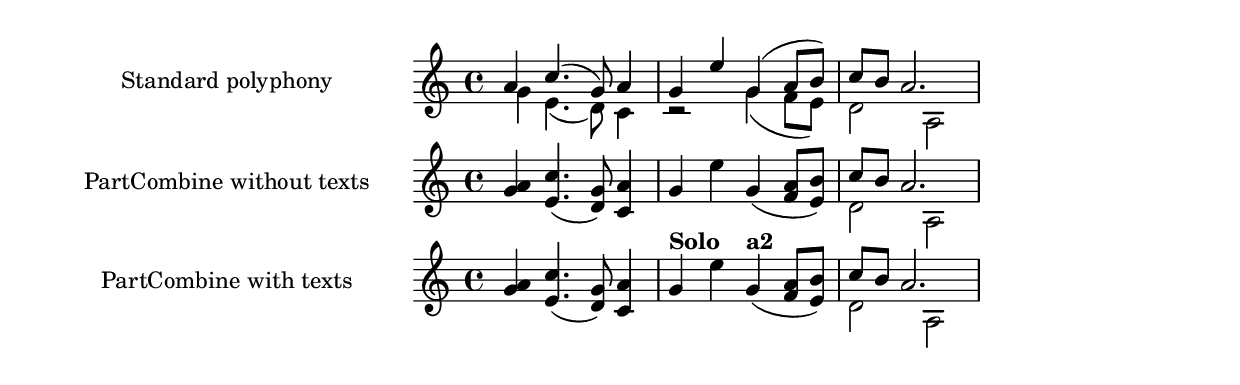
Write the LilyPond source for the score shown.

%% Do not edit this file; it is automatically
%% generated from LSR http://lsr.dsi.unimi.it
%% This file is in the public domain.
\version "2.13.4"

\header {
  lsrtags = "simultaneous-notes, text"

%% Translation of GIT committish: b2d4318d6c53df8469dfa4da09b27c15a374d0ca
  texidoces = "
La herramienta de combinación de partes ( instrucción
@code{\\partcombine}) permite la combinación de varias partes
diferentes sobre el mismo pentagrama.  Las indicaciones textuales
tales como \"solo\" o \"a2\" se añaden de forma predeterminada;
para quitarlas, sencillamente establezca la propiedad
@code{printPartCombineTexts} al valor \"falso\".  Para partituras
vocales (como himnos), no hay necesidad de añadir los textos
\"solo\" o \"a2\", por lo que se deben desactivar.  Sin embargo,
podría ser mejor no usarlo si hay solos, porque éstos no se
indicarán.  En tales casos podría ser preferible la notación
polifónica estándar.

Este fragmento de código presenta las tres formas en que se pueden
imprimir dos partes sobre un solo pentagrama: polifonía estándar,
@code{\\partcombine} sin textos, y @code{\\partcombine} con
textos.

"
  doctitlees = "Combinar dos partes sobre el mismo pentagrama"


%% Translation of GIT committish: d96023d8792c8af202c7cb8508010c0d3648899d
  texidocde = "
Die Funktion, die Stimmen kombiniert (also der @code{\\partcombine}-Befehl)
ermöglicht die Kombination unterschiedlicher Stimmen auf einem
System.  Textanweisungen wie \"solo\" or \"a2\" werden automatisch
hinzugefügt.  Wenn man sie entfernen will, muss man die Eigenschaft
@code{printPartCombineTexts} auf flasch setzen.  Für Klavierauszüge
muss natürlich kein \"solo\"/\"a2\" usw. hinzugefügt werdne, man
sollte sie also ausschalten.  Wenn aber Solo-Stellen in einem
Klavierauszug oder einer Chorpartitur angezeigt werden, ist es besser,
normale Polyphonie zu verwenden, weil so die Solostellen angezeigt
werden, auch wenn der Text des Stimmenkombinierers ausgeschaltet ist.

Der Schnipsel zeigt drei Möglichkeiten, Stimmen auf einem System zu
kombinieren: Standardpolyphonie, @code{\\partcombine} ohne Text und
@code{\\partcombine} mit Text.

"
  doctitlede = "Zwei Stimmen auf einem System kombinieren"

  texidoc = "
The part combiner tool ( @code{\\partcombine} command ) allows the
combination of several different parts on the same staff.  Text
directions such as \"solo\" or \"a2\" are added by default; to remove
them, simply set the property @code{printPartCombineTexts} to
\"false\". For vocal scores (hymns), there is no need to add
\"solo\"/\"a2\" texts, so they should be switched off.  However, it
might be better not to use it if there are any solos, as they won't be
indicated.  In such cases, standard polyphonic notation may be
preferable.

This snippet presents the three ways two parts can be printed on a same
staff: standard polyphony, @code{\\partcombine} without texts, and
@code{\\partcombine} with texts.




"
  doctitle = "Combining two parts on the same staff"
} % begin verbatim

musicUp = \relative c'' {
  \time 4/4
  a4 c4.( g8) a4 |
  g4 e' g,( a8 b) |
  c b a2.
}

musicDown = \relative c'' {
  g4 e4.( d8) c4 |
  r2 g'4( f8 e) |
  d2 \stemDown a
}

\score {
  <<
    <<
    \new Staff {
      \set Staff.instrumentName = "Standard polyphony  "
      << \musicUp \\ \musicDown >>
    }
    \new Staff \with { printPartCombineTexts = ##f } {
      \set Staff.instrumentName = "PartCombine without texts  "
      \partcombine \musicUp \musicDown
    }
    \new Staff {
      \set Staff.instrumentName = "PartCombine with texts  "
      \partcombine \musicUp \musicDown
    }
    >>
  >>
  \layout {
    indent = 6.0\cm
    \context {
      \Score
      \override SystemStartBar #'collapse-height = #30
    }
  }
}

